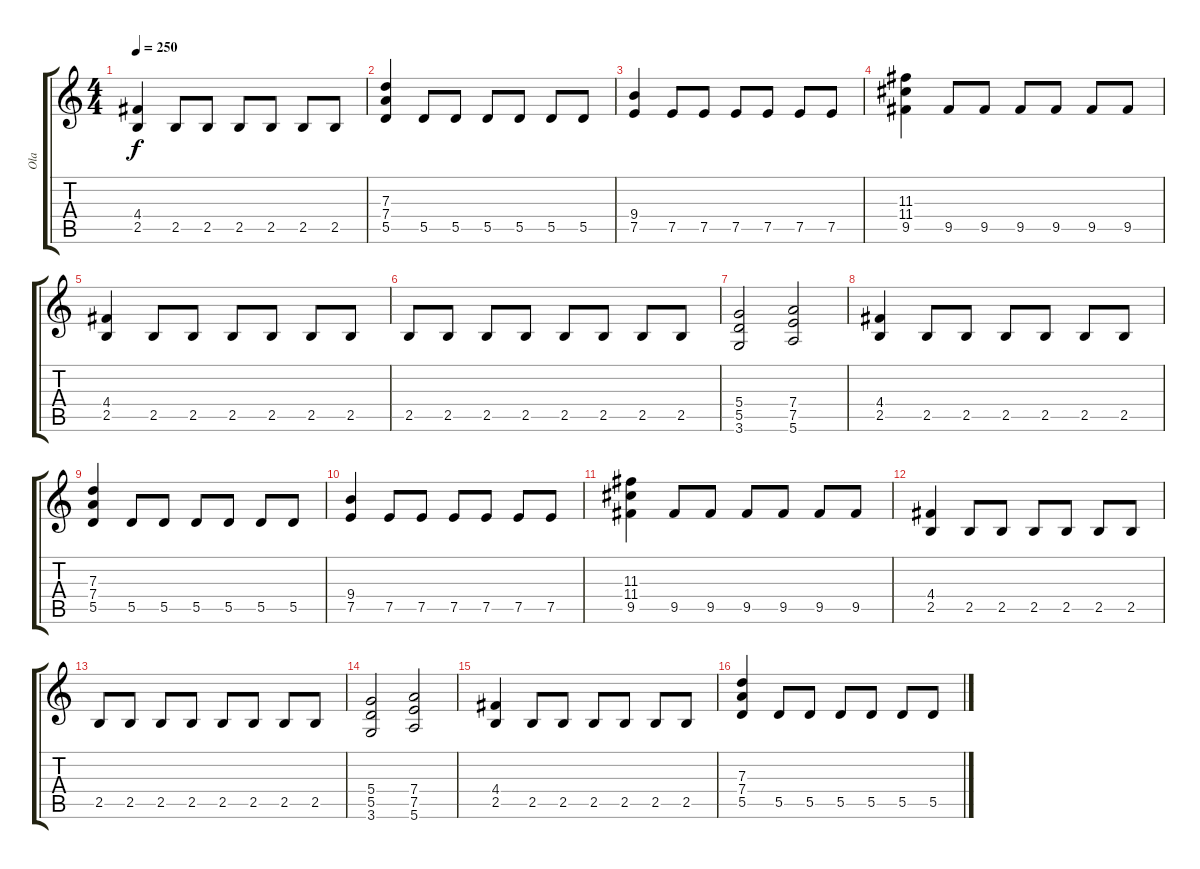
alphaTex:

\track ("Ola" "Ola") {instrument distortionguitar}
\staff {score tabs}
\tuning (E4 B3 G3 D3 A2 E2) {hide}
\ts (4 4)
\tempo 250
\clef g2
\ks c
(4.4 2.5).4{dy f} 2.5.8 2.5.8 2.5.8 2.5.8 2.5.8 2.5.8 |
(7.3 7.4 5.5).4 5.5.8 5.5.8 5.5.8 5.5.8 5.5.8 5.5.8 |
(9.4 7.5).4 7.5.8 7.5.8 7.5.8 7.5.8 7.5.8 7.5.8 |
(11.3 11.4 9.5).4 9.5.8 9.5.8 9.5.8 9.5.8 9.5.8 9.5.8 |
(4.4 2.5).4 2.5.8 2.5.8 2.5.8 2.5.8 2.5.8 2.5.8 |
2.5.8 2.5.8 2.5.8 2.5.8 2.5.8 2.5.8 2.5.8 2.5.8 |
(5.4 5.5 3.6).2 (7.4 7.5 5.6).2 |
(4.4 2.5).4 2.5.8 2.5.8 2.5.8 2.5.8 2.5.8 2.5.8 |
(7.3 7.4 5.5).4 5.5.8 5.5.8 5.5.8 5.5.8 5.5.8 5.5.8 |
(9.4 7.5).4 7.5.8 7.5.8 7.5.8 7.5.8 7.5.8 7.5.8 |
(11.3 11.4 9.5).4 9.5.8 9.5.8 9.5.8 9.5.8 9.5.8 9.5.8 |
(4.4 2.5).4 2.5.8 2.5.8 2.5.8 2.5.8 2.5.8 2.5.8 |
2.5.8 2.5.8 2.5.8 2.5.8 2.5.8 2.5.8 2.5.8 2.5.8 |
(5.4 5.5 3.6).2 (7.4 7.5 5.6).2 |
(4.4 2.5).4 2.5.8 2.5.8 2.5.8 2.5.8 2.5.8 2.5.8 |
(7.3 7.4 5.5).4 5.5.8 5.5.8 5.5.8 5.5.8 5.5.8 5.5.8
